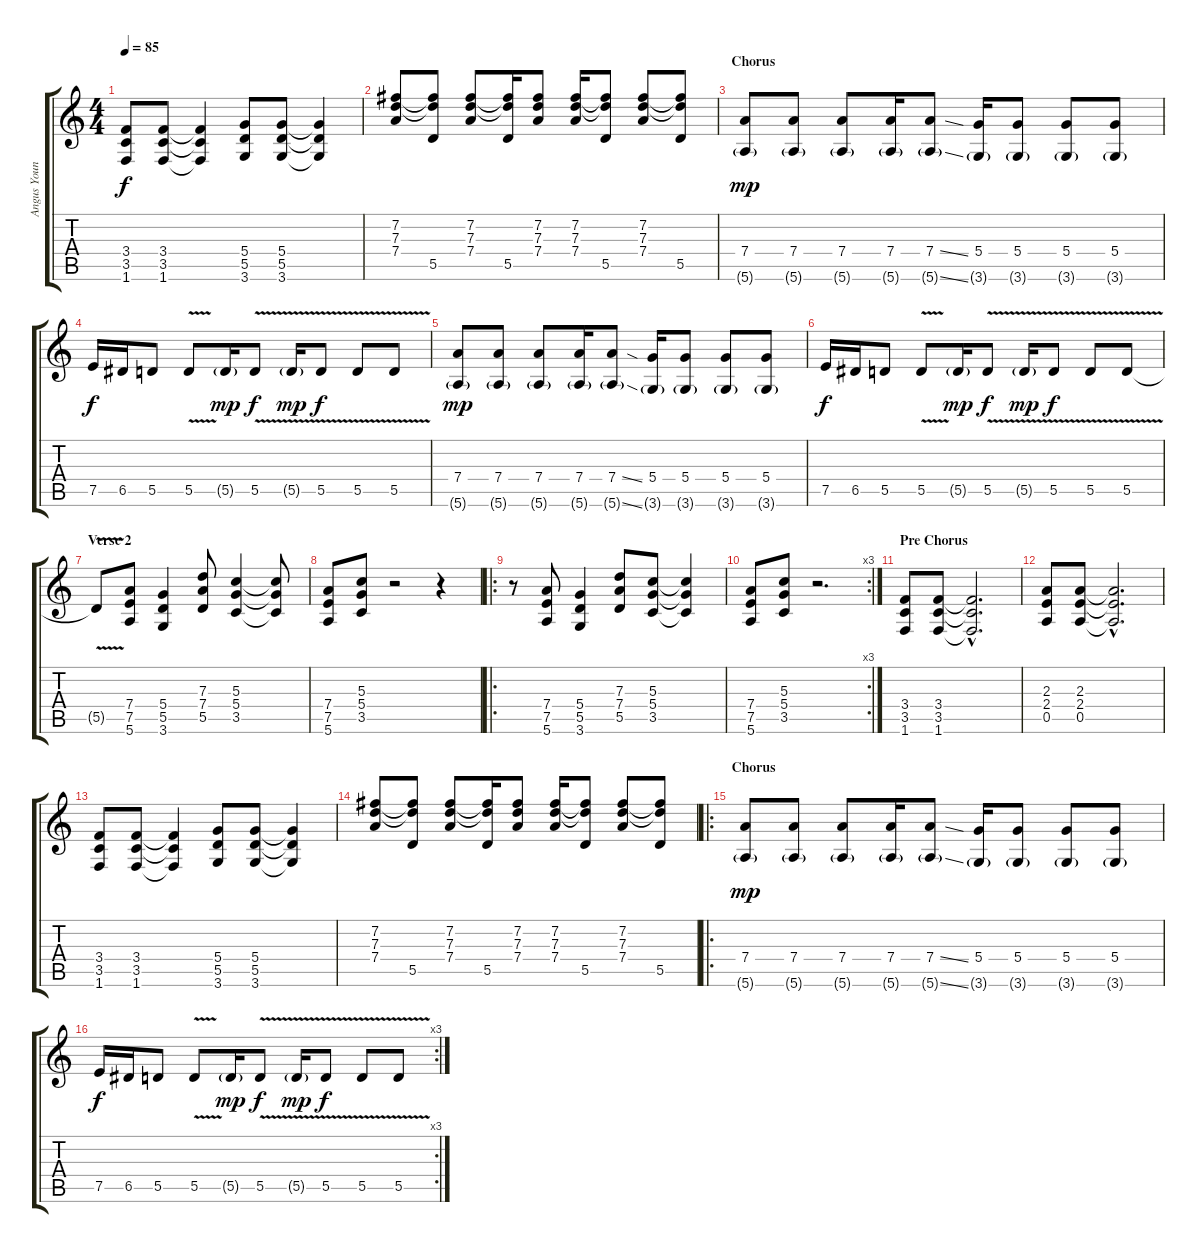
\track ("Angus Young" "Angus Youn") {instrument overdrivenguitar}
\staff {score tabs}
\tuning (E4 B3 G3 D3 A2 E2) {hide}
\ts (4 4)
\tempo 85
\clef g2
\ks c
(3.4 3.5 1.6).8{dy f} (3.4 3.5 1.6).8 (3.4{t} 3.5{t} 1.6{t}).4 (5.4 5.5 3.6).8 (5.4 5.5 3.6).8 (5.4{t} 5.5{t} 3.6{t}).4 |
(7.2 7.3 7.4).8 (7.2{t} 7.3{t} 5.5).8 (7.2 7.3 7.4).8 (7.2{t} 7.3{t} 5.5).16 (7.2 7.3 7.4).8 (7.2 7.3 7.4).16 (7.2{t} 7.3{t} 5.5).8 (7.2 7.3 7.4).8 (7.2{t} 7.3{t} 5.5).8 |
\section ("" "Chorus")
(7.4 5.6{g}).8{dy mp} (7.4 5.6{g}).8 (7.4 5.6{g}).8 (7.4 5.6{g}).16 (7.4{ss} 5.6{ss g}).8 (5.4 3.6{g}).16 (5.4 3.6{g}).8 (5.4 3.6{g}).8 (5.4 3.6{g}).8 |
7.5.16{dy f} 6.5.16 5.5.8 5.5{v}.8 5.5{g}.16{dy mp} 5.5{v}.8{dy f} 5.5{v g}.16{dy mp} 5.5{v}.8{dy f} 5.5{v}.8 5.5{v}.8 |
(7.4 5.6{g}).8{dy mp} (7.4 5.6{g}).8 (7.4 5.6{g}).8 (7.4 5.6{g}).16 (7.4{ss} 5.6{ss g}).8 (5.4 3.6{g}).16 (5.4 3.6{g}).8 (5.4 3.6{g}).8 (5.4 3.6{g}).8 |
7.5.16{dy f} 6.5.16 5.5.8 5.5{v}.8 5.5{g}.16{dy mp} 5.5{v}.8{dy f} 5.5{v g}.16{dy mp} 5.5{v}.8{dy f} 5.5{v}.8 5.5{v}.8 |
\section ("" "Verse 2")
5.5{t}.8 (7.4 7.5 5.6).8 (5.4 5.5 3.6).4 (7.3 7.4 5.5).8 (5.3 5.4 3.5).4 (5.3{t} 5.4{t} 3.5{t}).8 |
(7.4 7.5 5.6).8 (5.3 5.4 3.5).8 r.2 r.4 |
\ro
r.8 (7.4 7.5 5.6).8 (5.4 5.5 3.6).4 (7.3 7.4 5.5).8 (5.3 5.4 3.5).8 (5.3{t} 5.4{t} 3.5{t}).4 |
\rc 3
(7.4 7.5 5.6).8 (5.3 5.4 3.5).8 r.2{d} |
\section ("" "Pre Chorus")
(3.4 3.5 1.6).8 (3.4 3.5 1.6).8 (3.4{hac t} 3.5{hac t} 1.6{hac t}).2{d} |
(2.3 2.4 0.5).8 (2.3 2.4 0.5).8 (2.3{hac t} 2.4{hac t} 0.5{hac t}).2{d} |
(3.4 3.5 1.6).8 (3.4 3.5 1.6).8 (3.4{t} 3.5{t} 1.6{t}).4 (5.4 5.5 3.6).8 (5.4 5.5 3.6).8 (5.4{t} 5.5{t} 3.6{t}).4 |
(7.2 7.3 7.4).8 (7.2{t} 7.3{t} 5.5).8 (7.2 7.3 7.4).8 (7.2{t} 7.3{t} 5.5).16 (7.2 7.3 7.4).8 (7.2 7.3 7.4).16 (7.2{t} 7.3{t} 5.5).8 (7.2 7.3 7.4).8 (7.2{t} 7.3{t} 5.5).8 |
\ro
\section ("" "Chorus")
(7.4 5.6{g}).8{dy mp} (7.4 5.6{g}).8 (7.4 5.6{g}).8 (7.4 5.6{g}).16 (7.4{ss} 5.6{ss g}).8 (5.4 3.6{g}).16 (5.4 3.6{g}).8 (5.4 3.6{g}).8 (5.4 3.6{g}).8 |
\rc 3
7.5.16{dy f} 6.5.16 5.5.8 5.5{v}.8 5.5{g}.16{dy mp} 5.5{v}.8{dy f} 5.5{v g}.16{dy mp} 5.5{v}.8{dy f} 5.5{v}.8 5.5{v}.8
